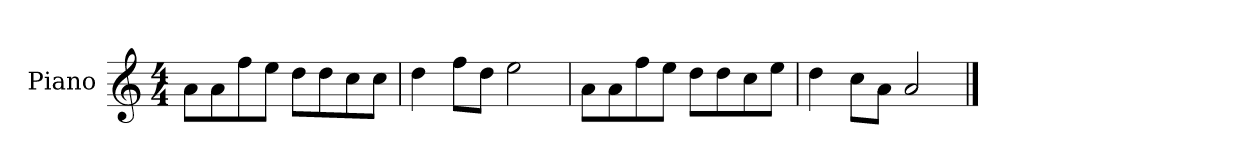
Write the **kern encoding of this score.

**kern
*part1
*staff1
*I"Piano
*I'P-no
*clefG2
*k[]
*M4/4
*MM90
=1
8a\L
8a\
8ff\
8ee\J
8dd\L
8dd\
8cc\
8cc\J
=2
4dd\
8ff\L
8dd\J
2ee\
=3
8a\L
8a\
8ff\
8ee\J
8dd\L
8dd\
8cc\
8ee\J
=4
4dd\
8cc\L
8a\J
2a/
==
*-
